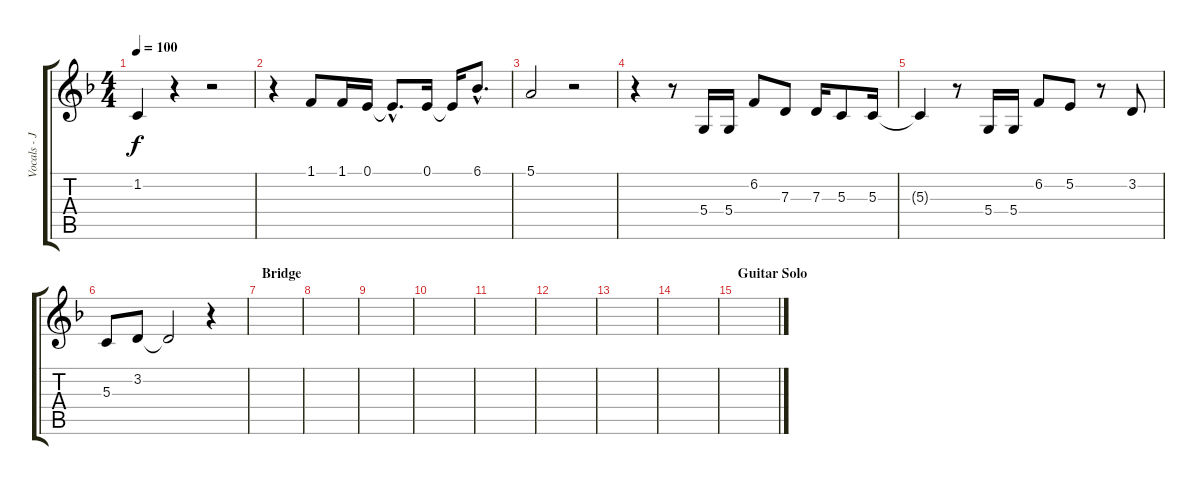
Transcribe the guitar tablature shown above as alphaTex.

\track ("Vocals - Jon Oliva" "Vocals - J") {instrument choiraahs}
\staff {score tabs}
\tuning (E4 B3 G3 D3 A2 E2) {hide}
\ts (4 4)
\tempo 100
\clef g2
\ks f
1.2{t}.4{dy f} r.4 r.2 |
r.4 1.1.8 1.1.16 0.1.16 0.1{hac t}.8{d} 0.1.16 0.1{t}.16 6.1{hac}.8{d} |
5.1.2 r.2 |
r.4 r.8 5.4.16 5.4.16 6.2.8 7.3.8 7.3.16 5.3.8 5.3.16 |
5.3{t}.4 r.8 5.4.16 5.4.16 6.2.8 5.2.8 r.8 3.2.8 |
5.3.8 3.2.8 3.2{t}.2 r.4 |
\section ("" "Bridge")
|
|
|
|
|
|
|
|
\section ("" "Guitar Solo")
